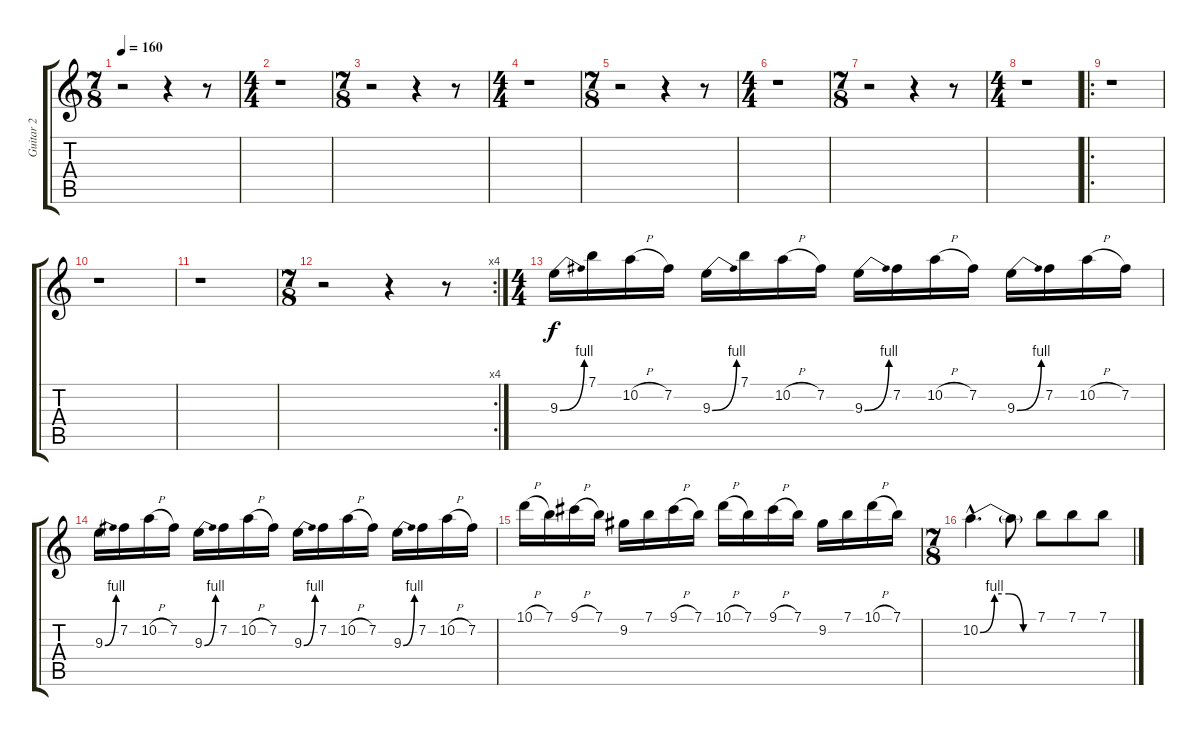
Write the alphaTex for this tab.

\track ("Guitar 2" "Guitar 2") {instrument distortionguitar}
\staff {score tabs}
\tuning (E4 B3 G3 D3 A2 E2) {hide}
\ts (7 8)
\tempo 160
\clef g2
\ks c
r.2{dy f} r.4 r.8 |
\ts (4 4)
r.1 |
\ts (7 8)
r.2 r.4 r.8 |
\ts (4 4)
r.1 |
\ts (7 8)
r.2 r.4 r.8 |
\ts (4 4)
r.1 |
\ts (7 8)
r.2 r.4 r.8 |
\ts (4 4)
r.1 |
\ro
r.1 |
r.1 |
r.1 |
\rc 4
\ts (7 8)
r.2 r.4 r.8 |
\ts (4 4)
9.3{be (bend 0 0 60 4)}.16 7.1.16 10.2{h}.16 7.2.16 9.3{be (bend 0 0 60 4)}.16 7.1.16 10.2{h}.16 7.2.16 9.3{be (bend 0 0 60 4)}.16 7.2.16 10.2{h}.16 7.2.16 9.3{be (bend 0 0 60 4)}.16 7.2.16 10.2{h}.16 7.2.16 |
9.3{be (bend 0 0 60 4)}.16 7.2.16 10.2{h}.16 7.2.16 9.3{be (bend 0 0 60 4)}.16 7.2.16 10.2{h}.16 7.2.16 9.3{be (bend 0 0 60 4)}.16 7.2.16 10.2{h}.16 7.2.16 9.3{be (bend 0 0 60 4)}.16 7.2.16 10.2{h}.16 7.2.16 |
10.1{h}.16 7.1.16 9.1{h}.16 7.1.16 9.2.16 7.1.16 9.1{h}.16 7.1.16 10.1{h}.16 7.1.16 9.1{h}.16 7.1.16 9.2.16 7.1.16 10.1{h}.16 7.1.16 |
\ts (7 8)
10.2{be (custom 0 0 15 4 30 4 45 0 60 0) hac}.4{d} 10.2{t}.8 7.1.8 7.1.8 7.1.8
